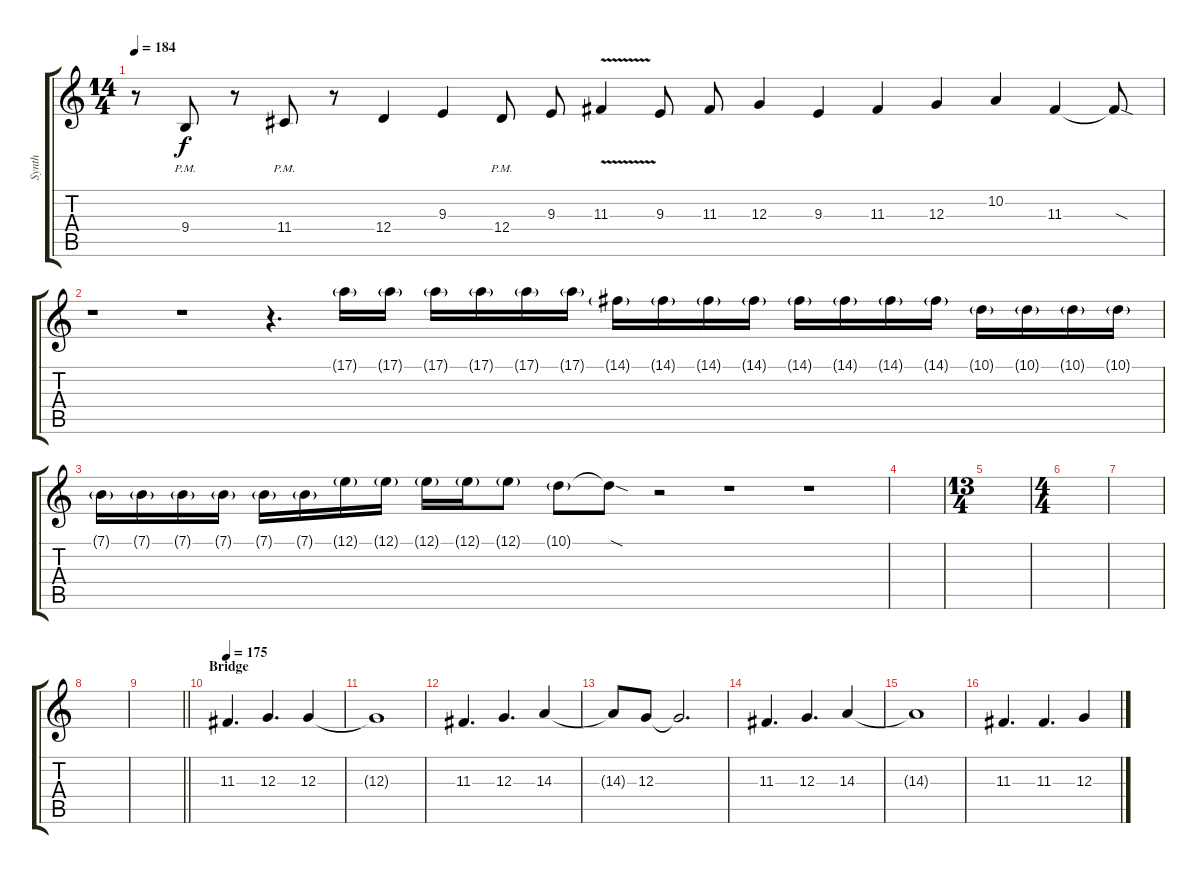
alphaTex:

\track ("Synth" "Synth") {instrument stringensemble1}
\staff {score tabs}
\tuning (E4 B3 G3 D3 A2 E2) {hide}
\ts (14 4)
\tempo 184
\clef g2
\ks c
r.8{dy f} 9.4{pm}.8 r.8 11.4{pm}.8 r.8 12.4.4 9.3.4 12.4{pm}.8 9.3.8 11.3{v}.4 9.3.8 11.3.8 12.3.4 9.3.4 11.3.4 12.3.4 10.2.4 11.3.4 11.3{sod t}.8 |
r.1 r.1 r.4{d} 17.1{g}.16{volume 8 balance 14 instrument distortionguitar} 17.1{g}.16{volume 4} 17.1{g}.16 17.1{g}.16 17.1{g}.16 17.1{g}.16 14.1{g}.16 14.1{g}.16 14.1{g}.16 14.1{g}.16 14.1{g}.16 14.1{g}.16 14.1{g}.16 14.1{g}.16 10.1{g}.16 10.1{g}.16 10.1{g}.16 10.1{g}.16 |
7.1{g}.16 7.1{g}.16 7.1{g}.16 7.1{g}.16 7.1{g}.16 7.1{g}.16 12.1{g}.16 12.1{g}.16 12.1{g}.16 12.1{g}.16 12.1{g}.8 10.1{g}.8 10.1{sod t}.8 r.2 r.1 r.1 |
|
\ts (13 4)
|
\ts (4 4)
|
|
|
\barLineRight lightlight
|
\section ("" "Bridge")
\tempo 175
11.3.4{d volume 10 instrument stringensemble1} 12.3.4{d} 12.3.4 |
12.3{t}.1 |
11.3.4{d} 12.3.4{d} 14.3.4 |
14.3{t}.8 12.3.8 12.3{t}.2{d} |
11.3.4{d} 12.3.4{d} 14.3.4 |
14.3{t}.1 |
11.3.4{d} 11.3.4{d} 12.3.4
